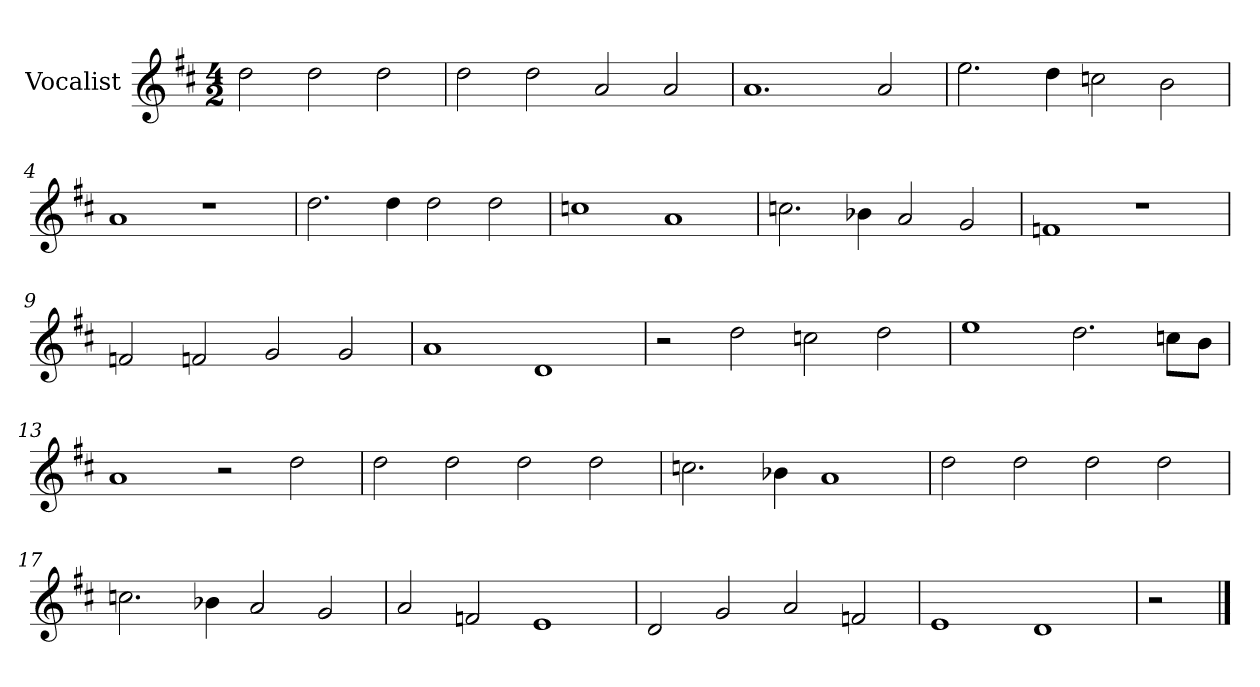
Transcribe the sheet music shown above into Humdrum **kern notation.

**kern
*part1
*staff1
*I"Vocalist
*k[f#c#]
*D:
*M4/2
=
2dd
2dd
2dd
=1
2dd
2dd
2a
2a
=2
1.a
2a
=3
2.ee
4dd
2ccn
2b
=4
1a
1r
=5
2.dd
4dd
2dd
2dd
=6
1ccn
1a
=7
2.ccn
4b-X
2a
2g
=8
1fn
1r
=9
2fn
2fn
2g
2g
=10
1a
1d
=11
2r
2dd
2ccn
2dd
=12
1ee
2.dd
8ccnL
8bJ
=13
1a
2r
2dd
=14
2dd
2dd
2dd
2dd
=15
2.ccn
4b-X
1a
=16
2dd
2dd
2dd
2dd
=17
2.ccn
4b-X
2a
2g
=18
2a
2fn
1e
=19
2d
2g
2a
2fn
=20
1e
1d
=21
2r
==
*-
